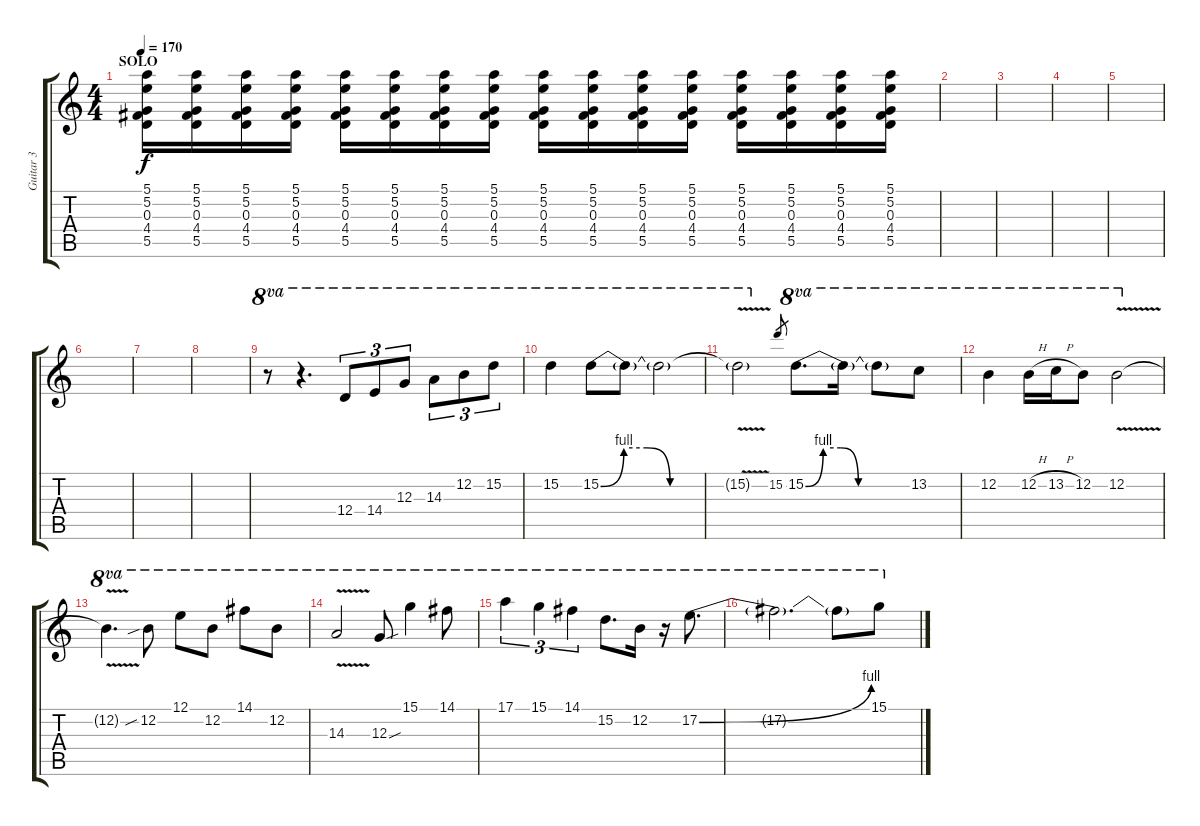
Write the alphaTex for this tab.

\track ("Guitar 3" "Guitar 3") {instrument distortionguitar}
\staff {score tabs}
\tuning (E4 B3 G3 D3 A2 E2) {hide}
\ts (4 4)
\section ("" "SOLO")
\tempo 170
\clef g2
\ks c
(5.1 5.2 0.3 4.4 5.5).16{dy f} (5.1 5.2 0.3 4.4 5.5).16 (5.1 5.2 0.3 4.4 5.5).16 (5.1 5.2 0.3 4.4 5.5).16 (5.1 5.2 0.3 4.4 5.5).16 (5.1 5.2 0.3 4.4 5.5).16 (5.1 5.2 0.3 4.4 5.5).16 (5.1 5.2 0.3 4.4 5.5).16 (5.1 5.2 0.3 4.4 5.5).16 (5.1 5.2 0.3 4.4 5.5).16 (5.1 5.2 0.3 4.4 5.5).16 (5.1 5.2 0.3 4.4 5.5).16 (5.1 5.2 0.3 4.4 5.5).16 (5.1 5.2 0.3 4.4 5.5).16 (5.1 5.2 0.3 4.4 5.5).16 (5.1 5.2 0.3 4.4 5.5).16 |
|
|
|
|
|
|
|
r.8{ot 8va volume 13 instrument overdrivenguitar} r.4{d ot 8va} 12.4.8{tu (3 2) ot 8va} 14.4.8{tu (3 2) ot 8va} 12.3.8{tu (3 2) ot 8va} 14.3.8{tu (3 2) ot 8va} 12.2.8{tu (3 2) ot 8va} 15.2.8{tu (3 2) ot 8va} |
15.2.4{ot 8va} 15.2{be (custom 0 0 10 4 20 4 30 0 60 0)}.8{ot 8va} 15.2{t}.8{ot 8va} 15.2{t}.2{ot 8va} |
15.2{v t}.2{ot 8va} 15.2.8{gr} 15.2{be (custom 0 0 10 4 20 4 30 0 60 0)}.8{d ot 8va} 15.2{t}.16{ot 8va} 15.2{t}.8{ot 8va} 13.2.8{ot 8va} |
12.2.4{ot 8va} 12.2{h}.16{ot 8va} 13.2{h}.16{ot 8va} 12.2.8{ot 8va} 12.2{v}.2{ot 8va} |
12.2{t}.4{d ot 8va} 12.2{sib}.8{ot 8va} 12.1.8{ot 8va} 12.2.8{ot 8va} 14.1.8{ot 8va} 12.2.8{ot 8va} |
14.3{v}.2{ot 8va} 12.3{sou}.8{ot 8va} 15.1.4{ot 8va} 14.1.8{ot 8va} |
17.1.4{tu (3 2) ot 8va} 15.1.4{tu (3 2) ot 8va} 14.1.4{tu (3 2) ot 8va} 15.2.8{d ot 8va} 12.2.16{ot 8va} r.16{ot 8va} 17.2{be (bend 0 0 60 4)}.8{d ot 8va} |
17.2{t}.2{d ot 8va} 17.2{t}.8{ot 8va} 15.1.8{ot 8va}
